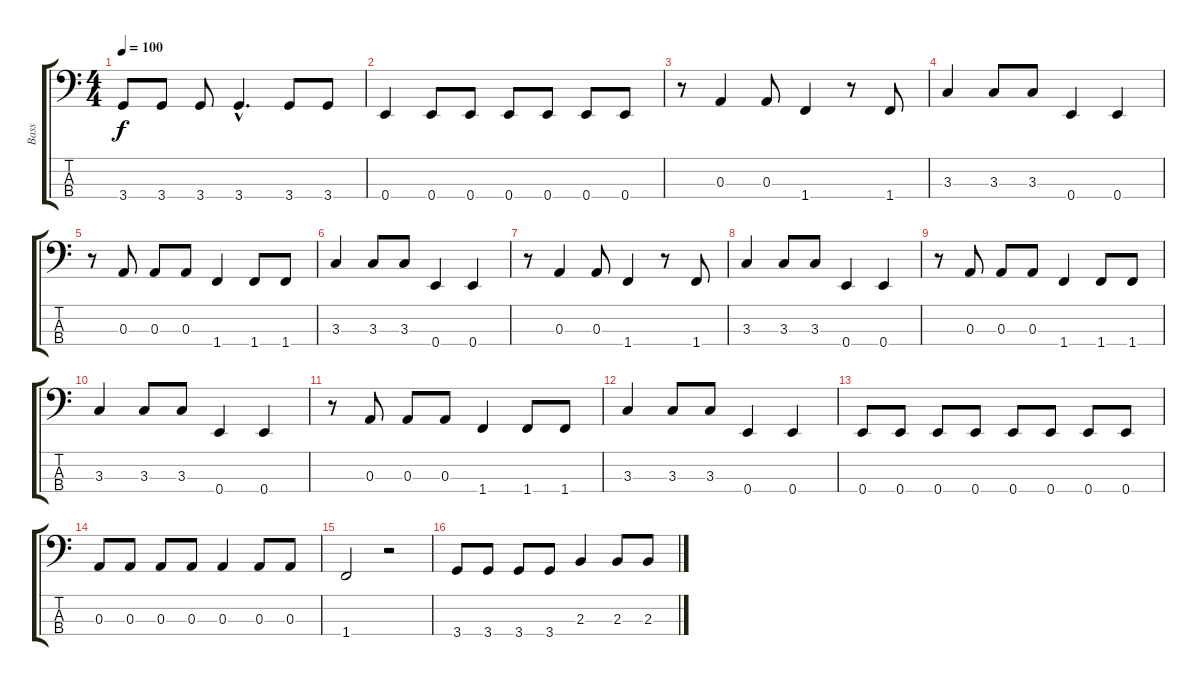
\track ("Bass" "Bass") {instrument electricbasspick}
\staff {score tabs}
\tuning (G2 D2 A1 E1) {hide}
\ts (4 4)
\tempo 100
\clef f4
\ks c
3.4.8{dy f} 3.4.8 3.4.8 3.4{hac}.4{d} 3.4.8 3.4.8 |
0.4.4 0.4.8 0.4.8 0.4.8 0.4.8 0.4.8 0.4.8 |
r.8 0.3.4 0.3.8 1.4.4 r.8 1.4.8 |
3.3.4 3.3.8 3.3.8 0.4.4 0.4.4 |
r.8 0.3.8 0.3.8 0.3.8 1.4.4 1.4.8 1.4.8 |
3.3.4 3.3.8 3.3.8 0.4.4 0.4.4 |
r.8 0.3.4 0.3.8 1.4.4 r.8 1.4.8 |
3.3.4 3.3.8 3.3.8 0.4.4 0.4.4 |
r.8 0.3.8 0.3.8 0.3.8 1.4.4 1.4.8 1.4.8 |
3.3.4 3.3.8 3.3.8 0.4.4 0.4.4 |
r.8 0.3.8 0.3.8 0.3.8 1.4.4 1.4.8 1.4.8 |
3.3.4 3.3.8 3.3.8 0.4.4 0.4.4 |
0.4.8 0.4.8 0.4.8 0.4.8 0.4.8 0.4.8 0.4.8 0.4.8 |
0.3.8 0.3.8 0.3.8 0.3.8 0.3.4 0.3.8 0.3.8 |
1.4.2 r.2 |
3.4.8 3.4.8 3.4.8 3.4.8 2.3.4 2.3.8 2.3.8
